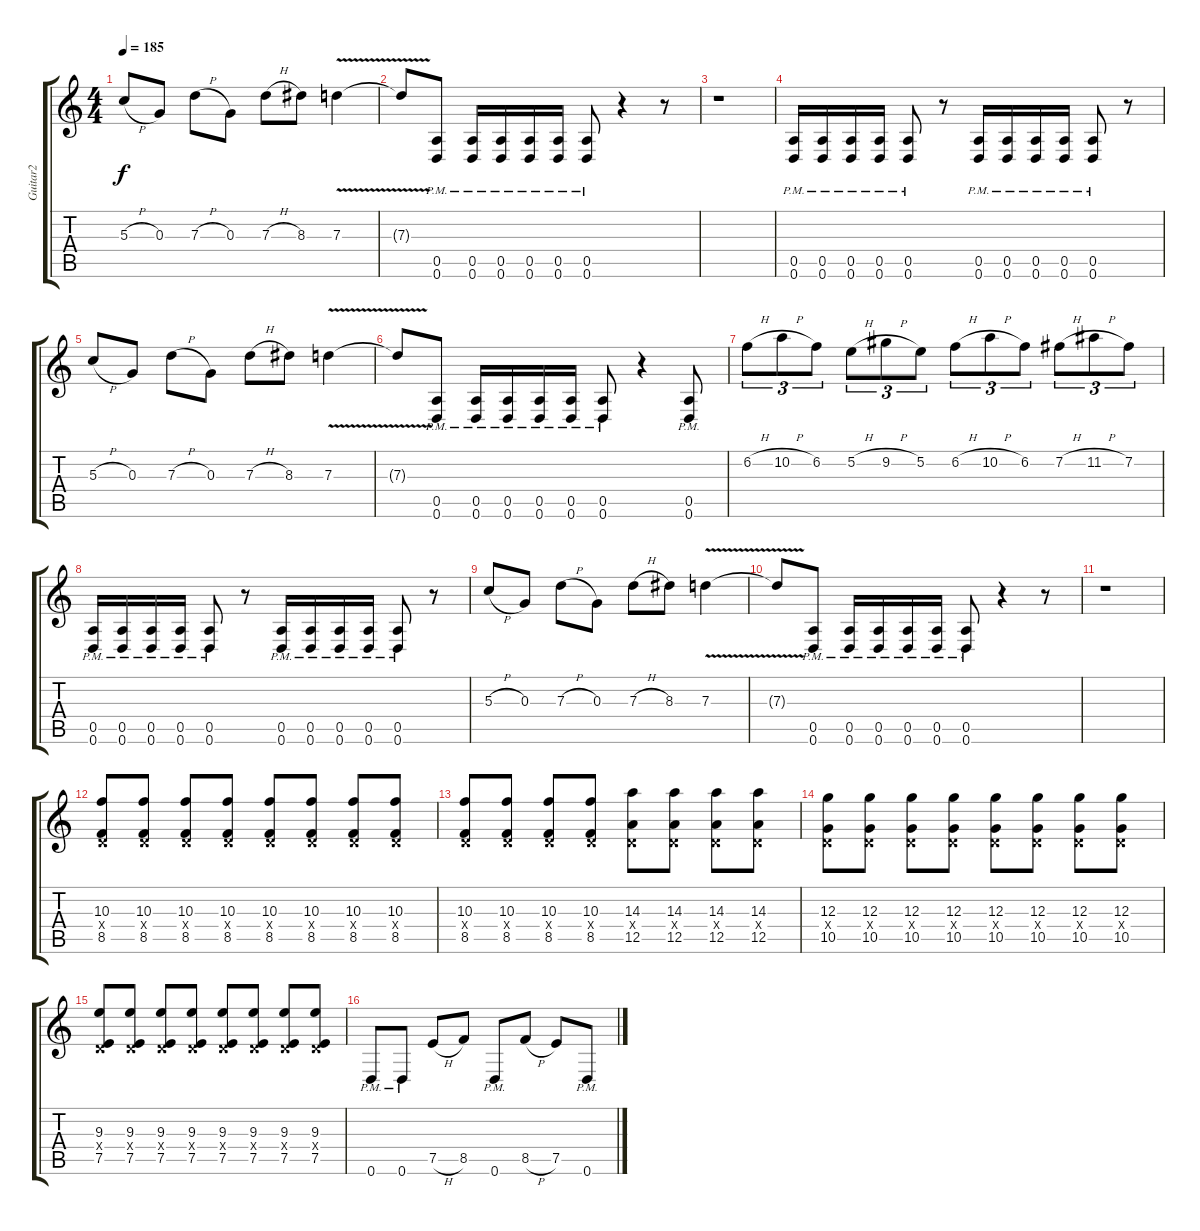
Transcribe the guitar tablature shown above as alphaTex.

\track ("Guitar2" "Guitar2") {instrument distortionguitar}
\staff {score tabs}
\tuning (E4 B3 G3 D3 A2 D2) {hide}
\ts (4 4)
\tempo 185
\clef g2
\ks c
5.3{h}.8{dy f} 0.3.8 7.3{h}.8 0.3.8 7.3{h}.8 8.3.8 7.3{v}.4 |
7.3{t}.8 (0.5{pm} 0.6{pm}).8 (0.5{pm} 0.6{pm}).16 (0.5{pm} 0.6{pm}).16 (0.5{pm} 0.6{pm}).16 (0.5{pm} 0.6{pm}).16 (0.5{pm} 0.6{pm}).8 r.4 r.8 |
r.1 |
(0.5{pm} 0.6{pm}).16 (0.5{pm} 0.6{pm}).16 (0.5{pm} 0.6{pm}).16 (0.5{pm} 0.6{pm}).16 (0.5{pm} 0.6{pm}).8 r.8 (0.5{pm} 0.6{pm}).16 (0.5{pm} 0.6{pm}).16 (0.5{pm} 0.6{pm}).16 (0.5{pm} 0.6{pm}).16 (0.5{pm} 0.6{pm}).8 r.8 |
5.3{h}.8 0.3.8 7.3{h}.8 0.3.8 7.3{h}.8 8.3.8 7.3{v}.4 |
7.3{t}.8 (0.5{pm} 0.6{pm}).8 (0.5{pm} 0.6{pm}).16 (0.5{pm} 0.6{pm}).16 (0.5{pm} 0.6{pm}).16 (0.5{pm} 0.6{pm}).16 (0.5{pm} 0.6{pm}).8 r.4 (0.5{pm} 0.6{pm}).8 |
6.2{h}.8{tu (3 2)} 10.2{h}.8{tu (3 2)} 6.2.8{tu (3 2)} 5.2{h}.8{tu (3 2)} 9.2{h}.8{tu (3 2)} 5.2.8{tu (3 2)} 6.2{h}.8{tu (3 2)} 10.2{h}.8{tu (3 2)} 6.2.8{tu (3 2)} 7.2{h}.8{tu (3 2)} 11.2{h}.8{tu (3 2)} 7.2.8{tu (3 2)} |
(0.5{pm} 0.6{pm}).16 (0.5{pm} 0.6{pm}).16 (0.5{pm} 0.6{pm}).16 (0.5{pm} 0.6{pm}).16 (0.5{pm} 0.6{pm}).8 r.8 (0.5{pm} 0.6{pm}).16 (0.5{pm} 0.6{pm}).16 (0.5{pm} 0.6{pm}).16 (0.5{pm} 0.6{pm}).16 (0.5{pm} 0.6{pm}).8 r.8 |
5.3{h}.8 0.3.8 7.3{h}.8 0.3.8 7.3{h}.8 8.3.8 7.3{v}.4 |
7.3{t}.8 (0.5{pm} 0.6{pm}).8 (0.5{pm} 0.6{pm}).16 (0.5{pm} 0.6{pm}).16 (0.5{pm} 0.6{pm}).16 (0.5{pm} 0.6{pm}).16 (0.5{pm} 0.6{pm}).8 r.4 r.8 |
r.1 |
(10.3 0.4{x} 8.5).8 (10.3 0.4{x} 8.5).8 (10.3 0.4{x} 8.5).8 (10.3 0.4{x} 8.5).8 (10.3 0.4{x} 8.5).8 (10.3 0.4{x} 8.5).8 (10.3 0.4{x} 8.5).8 (10.3 0.4{x} 8.5).8 |
(10.3 0.4{x} 8.5).8 (10.3 0.4{x} 8.5).8 (10.3 0.4{x} 8.5).8 (10.3 0.4{x} 8.5).8 (14.3 0.4{x} 12.5).8 (14.3 0.4{x} 12.5).8 (14.3 0.4{x} 12.5).8 (14.3 0.4{x} 12.5).8 |
(12.3 0.4{x} 10.5).8 (12.3 0.4{x} 10.5).8 (12.3 0.4{x} 10.5).8 (12.3 0.4{x} 10.5).8 (12.3 0.4{x} 10.5).8 (12.3 0.4{x} 10.5).8 (12.3 0.4{x} 10.5).8 (12.3 0.4{x} 10.5).8 |
(9.3 0.4{x} 7.5).8 (9.3 0.4{x} 7.5).8 (9.3 0.4{x} 7.5).8 (9.3 0.4{x} 7.5).8 (9.3 0.4{x} 7.5).8 (9.3 0.4{x} 7.5).8 (9.3 0.4{x} 7.5).8 (9.3 0.4{x} 7.5).8 |
0.6{pm}.8 0.6{pm}.8 7.5{h}.8 8.5.8 0.6{pm}.8 8.5{h}.8 7.5.8 0.6{pm}.8
